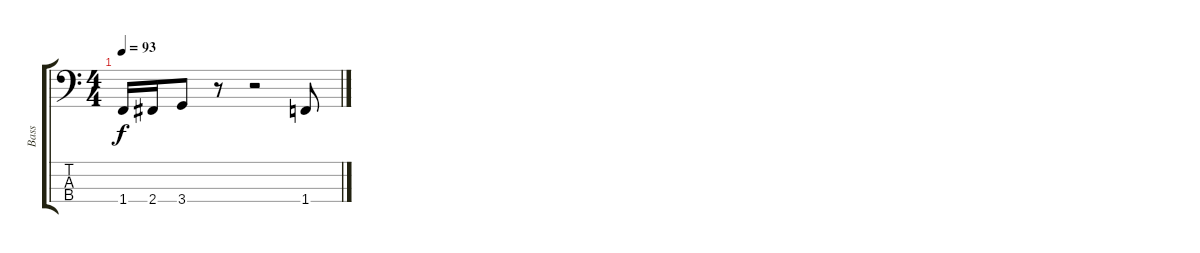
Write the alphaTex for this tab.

\track ("Bass" "Bass") {instrument electricbasspick}
\staff {score tabs}
\tuning (G2 D2 A1 E1) {hide}
\ts (4 4)
\tempo 93
\clef f4
\ks c
1.4{t}.16{dy f} 2.4.16 3.4.8 r.8 r.2 1.4.8
